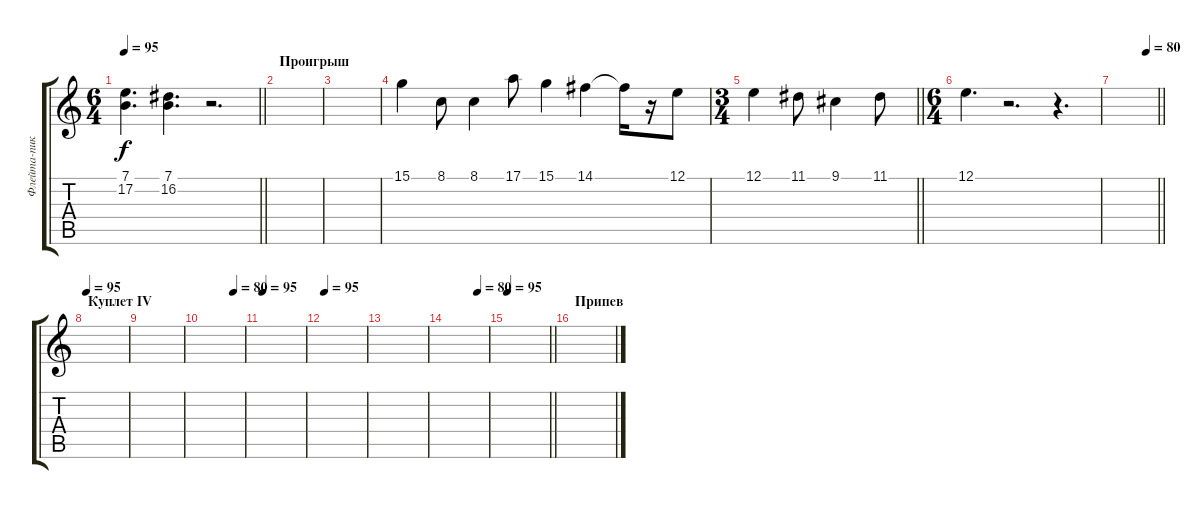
\track ("Флейта-пикколо" "Флейта-пик") {instrument piccolo}
\staff {score tabs}
\tuning (E4 B3 G3 D3 A2 E2) {hide}
\ts (6 4)
\tempo 95
\clef g2
\barLineRight lightlight
\ks c
(7.1 17.2).4{d dy f} (7.1 16.2).4{d} r.2{d} |
\section ("" "Проигрыш")
|
|
15.1.4{volume 13} 8.1.8 8.1.4 17.1.8 15.1.4 14.1.4 14.1{t}.16 r.16 12.1.8 |
\ts (3 4)
\barLineRight lightlight
12.1.4 11.1.8 9.1.4 11.1.8 |
\ts (6 4)
12.1.4{d} r.2{d} r.4{d} |
\tempo (80 0.75)
\barLineRight lightlight
|
\section ("" "Куплет IV")
\tempo 95
|
|
\tempo (80 0.75)
|
\tempo 95
|
\tempo 95
|
|
\tempo (80 0.75)
|
\tempo 95
\barLineRight lightlight
|
\section ("" "Припев")
